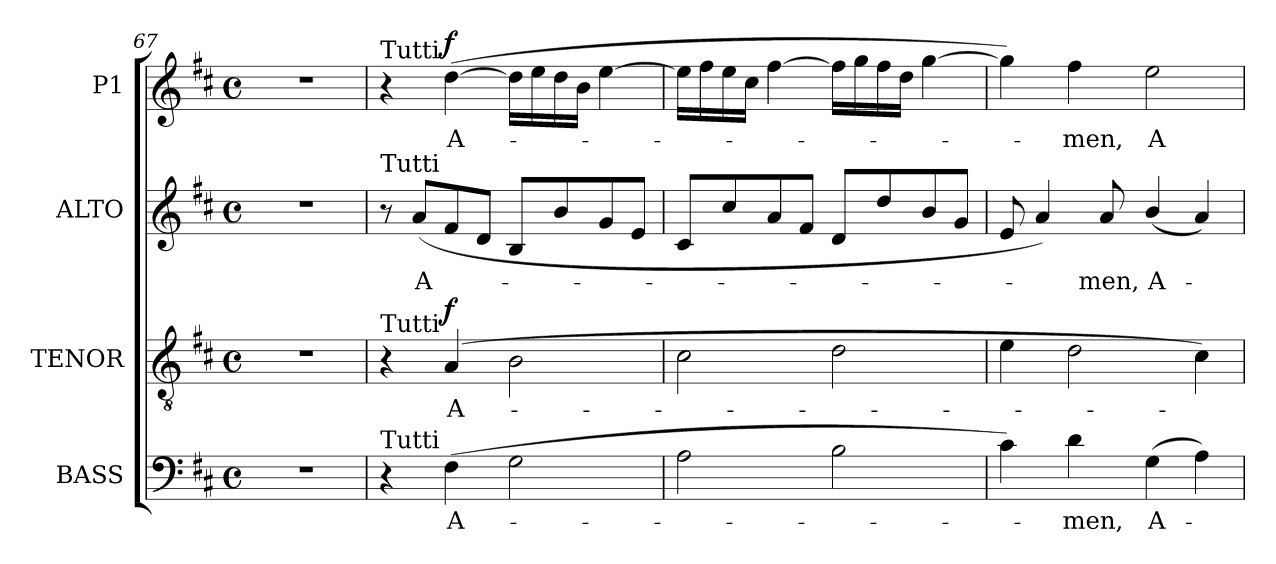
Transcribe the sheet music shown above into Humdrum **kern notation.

**kern	**text	**kern	**text	**dynam	**kern	**text	**kern	**text	**dynam
*part4	*part4	*part3	*part3	*part3	*part2	*part2	*part1	*part1	*part1
*staff4	*staff4	*staff3	*staff3	*staff3	*staff2	*staff2	*staff1	*staff1	*staff1
*I"BASS	*	*I"TENOR	*	*	*I"ALTO	*	*I"P1	*	*
*clefF4	*	*clefGv2	*	*	*clefG2	*	*clefG2	*	*
*	*	*ITrd7c12	*	*	*	*	*	*	*
*k[f#c#]	*	*k[f#c#]	*	*	*k[f#c#]	*	*k[f#c#]	*	*
*D:	*	*D:	*	*	*D:	*	*D:	*	*
*M4/4	*	*M4/4	*	*	*M4/4	*	*M4/4	*	*
*met(c)	*	*met(c)	*	*	*met(c)	*	*met(c)	*	*
=67	=67	=67	=67	=67	=67	=67	=67	=67	=67
1r	.	1r	.	.	1r	.	1r	.	.
=68	=68	=68	=68	=68	=68	=68	=68	=68	=68
!	!	!	!	!	!	!	!LO:TX:a:t=Tutti	!	!
!	!	!	!	!	!LO:TX:a:t=Tutti	!	!	!	!
!	!	!LO:TX:a:t=Tutti	!	!	!	!	!	!	!
!LO:TX:a:t=Tutti	!	!	!	!	!	!	!	!	!
4r	.	4r	.	.	8r	.	4r	.	.
!	!	!	!	!	!	!LO:LY:b:color=#000000	!	!	!
.	.	.	.	.	(8ai/L	A-	.	.	.
!	!LO:LY:b:color=#000000	!	!	!	!	!	!	!	!
!	!	!	!LO:LY:b:color=#000000	!	!	!	!	!	!
!	!	!	!	!	!	!	!	!LO:LY:b:color=#000000	!
(4F#i\	A-	(4AAi/	A-	f	8f#i/	.	([4ddi\	A-	f
.	.	.	.	.	8di/J	.	.	.	.
2Gi\	.	2BBi\	.	.	8Bi/L	.	16ddi\LL]	.	.
.	.	.	.	.	.	.	16eei\	.	.
.	.	.	.	.	8bi/	.	16ddi\	.	.
.	.	.	.	.	.	.	16bi\JJ	.	.
.	.	.	.	.	8gi/	.	[4eei\	.	.
.	.	.	.	.	8ei/J	.	.	.	.
=69	=69	=69	=69	=69	=69	=69	=69	=69	=69
2Ai\	.	2C#i\	.	.	8c#i/L	.	16eei\LL]	.	.
.	.	.	.	.	.	.	16ff#i\	.	.
.	.	.	.	.	8cc#i/	.	16eei\	.	.
.	.	.	.	.	.	.	16cc#i\JJ	.	.
.	.	.	.	.	8ai/	.	[4ff#i\	.	.
.	.	.	.	.	8f#i/J	.	.	.	.
2Bi\	.	2Di\	.	.	8di/L	.	16ff#i\LL]	.	.
.	.	.	.	.	.	.	16ggi\	.	.
.	.	.	.	.	8ddi/	.	16ff#i\	.	.
.	.	.	.	.	.	.	16ddi\JJ	.	.
.	.	.	.	.	8bi/	.	[4ggi\	.	.
.	.	.	.	.	8gi/J	.	.	.	.
=70	=70	=70	=70	=70	=70	=70	=70	=70	=70
4c#i\)	.	4Ei\	.	.	8ei/	.	4ggi\])	.	.
.	.	.	.	.	4ai/)	.	.	.	.
!	!LO:LY:b:color=#000000	!	!	!	!	!	!	!	!
!	!	!	!	!	!	!	!	!LO:LY:b:color=#000000	!
4di\	-men,	2Di\	.	.	.	.	4ff#i\	-men,	.
!	!	!	!	!	!	!LO:LY:b:color=#000000	!	!	!
.	.	.	.	.	8ai/	-men,	.	.	.
!	!LO:LY:b:color=#000000	!	!	!	!	!	!	!	!
!	!	!	!	!	!	!LO:LY:b:color=#000000	!	!	!
!	!	!	!	!	!	!	!	!LO:LY:b:color=#000000	!
(4Gi\	A-	.	.	.	(4bi/	A-	2eei\	A-	.
4Ai\)	.	4C#i\)	.	.	4ai/)	.	.	.	.
=	=	=	=	=	=	=	=	=	=
*-	*-	*-	*-	*-	*-	*-	*-	*-	*-
